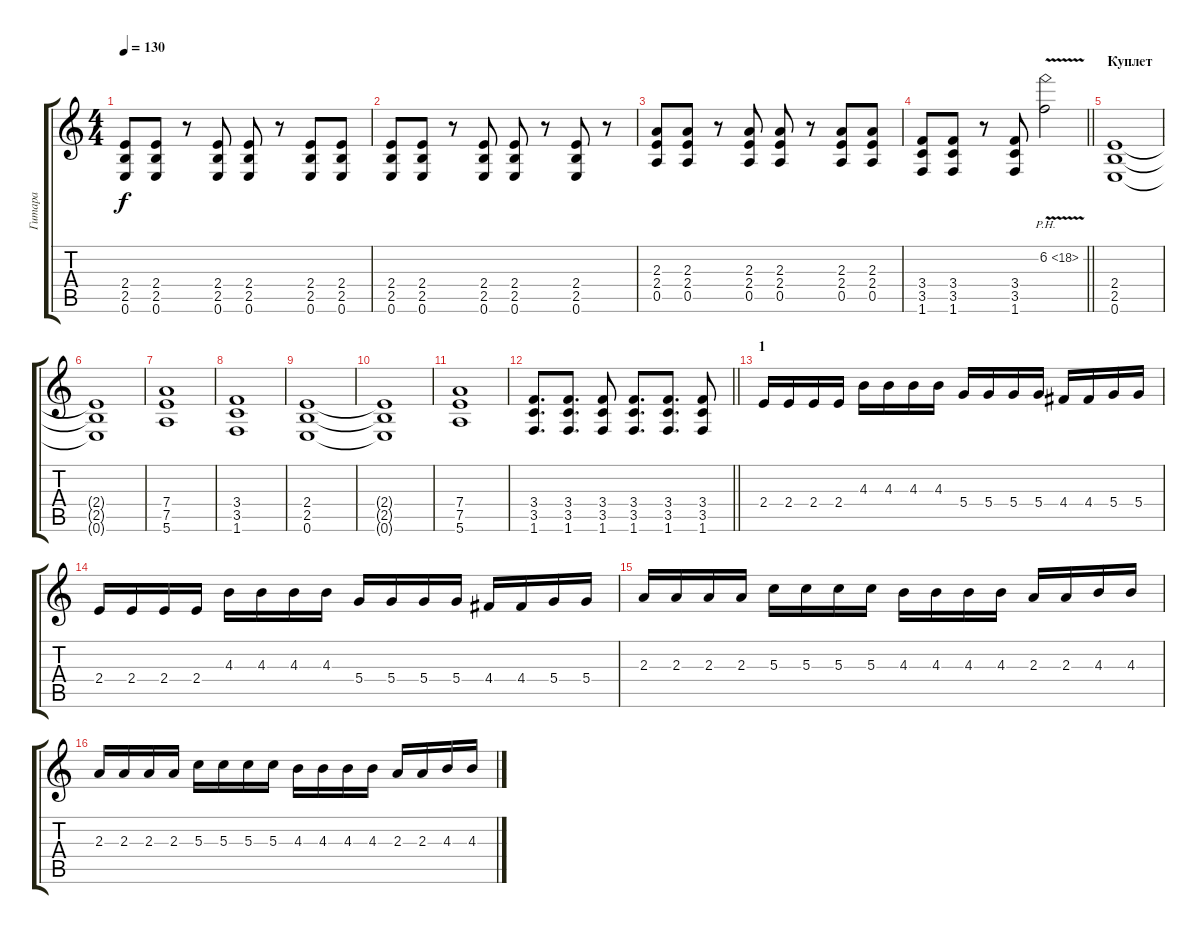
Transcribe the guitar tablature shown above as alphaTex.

\track ("Гитара" "Гитара") {instrument distortionguitar}
\staff {score tabs}
\tuning (E4 B3 G3 D3 A2 E2) {hide}
\ts (4 4)
\tempo 130
\clef g2
\ks c
(2.4 2.5 0.6).8{dy f} (2.4 2.5 0.6).8 r.8 (2.4 2.5 0.6).8 (2.4 2.5 0.6).8 r.8 (2.4 2.5 0.6).8 (2.4 2.5 0.6).8 |
(2.4 2.5 0.6).8 (2.4 2.5 0.6).8 r.8 (2.4 2.5 0.6).8 (2.4 2.5 0.6).8 r.8 (2.4 2.5 0.6).8 r.8 |
(2.3 2.4 0.5).8 (2.3 2.4 0.5).8 r.8 (2.3 2.4 0.5).8 (2.3 2.4 0.5).8 r.8 (2.3 2.4 0.5).8 (2.3 2.4 0.5).8 |
\barLineRight lightlight
(3.4 3.5 1.6).8 (3.4 3.5 1.6).8 r.8 (3.4 3.5 1.6).8 6.2{ph 12 v}.2 |
\section ("" "Куплет")
(2.4 2.5 0.6).1 |
(2.4{t} 2.5{t} 0.6{t}).1 |
(7.4 7.5 5.6).1 |
(3.4 3.5 1.6).1 |
(2.4 2.5 0.6).1 |
(2.4{t} 2.5{t} 0.6{t}).1 |
(7.4 7.5 5.6).1 |
\barLineRight lightlight
(3.4 3.5 1.6).8{d} (3.4 3.5 1.6).8{d} (3.4 3.5 1.6).8 (3.4 3.5 1.6).8{d} (3.4 3.5 1.6).8{d} (3.4 3.5 1.6).8 |
\section ("" "1")
2.4.16 2.4.16 2.4.16 2.4.16 4.3.16 4.3.16 4.3.16 4.3.16 5.4.16 5.4.16 5.4.16 5.4.16 4.4.16 4.4.16 5.4.16 5.4.16 |
2.4.16 2.4.16 2.4.16 2.4.16 4.3.16 4.3.16 4.3.16 4.3.16 5.4.16 5.4.16 5.4.16 5.4.16 4.4.16 4.4.16 5.4.16 5.4.16 |
2.3.16 2.3.16 2.3.16 2.3.16 5.3.16 5.3.16 5.3.16 5.3.16 4.3.16 4.3.16 4.3.16 4.3.16 2.3.16 2.3.16 4.3.16 4.3.16 |
2.3.16 2.3.16 2.3.16 2.3.16 5.3.16 5.3.16 5.3.16 5.3.16 4.3.16 4.3.16 4.3.16 4.3.16 2.3.16 2.3.16 4.3.16 4.3.16
